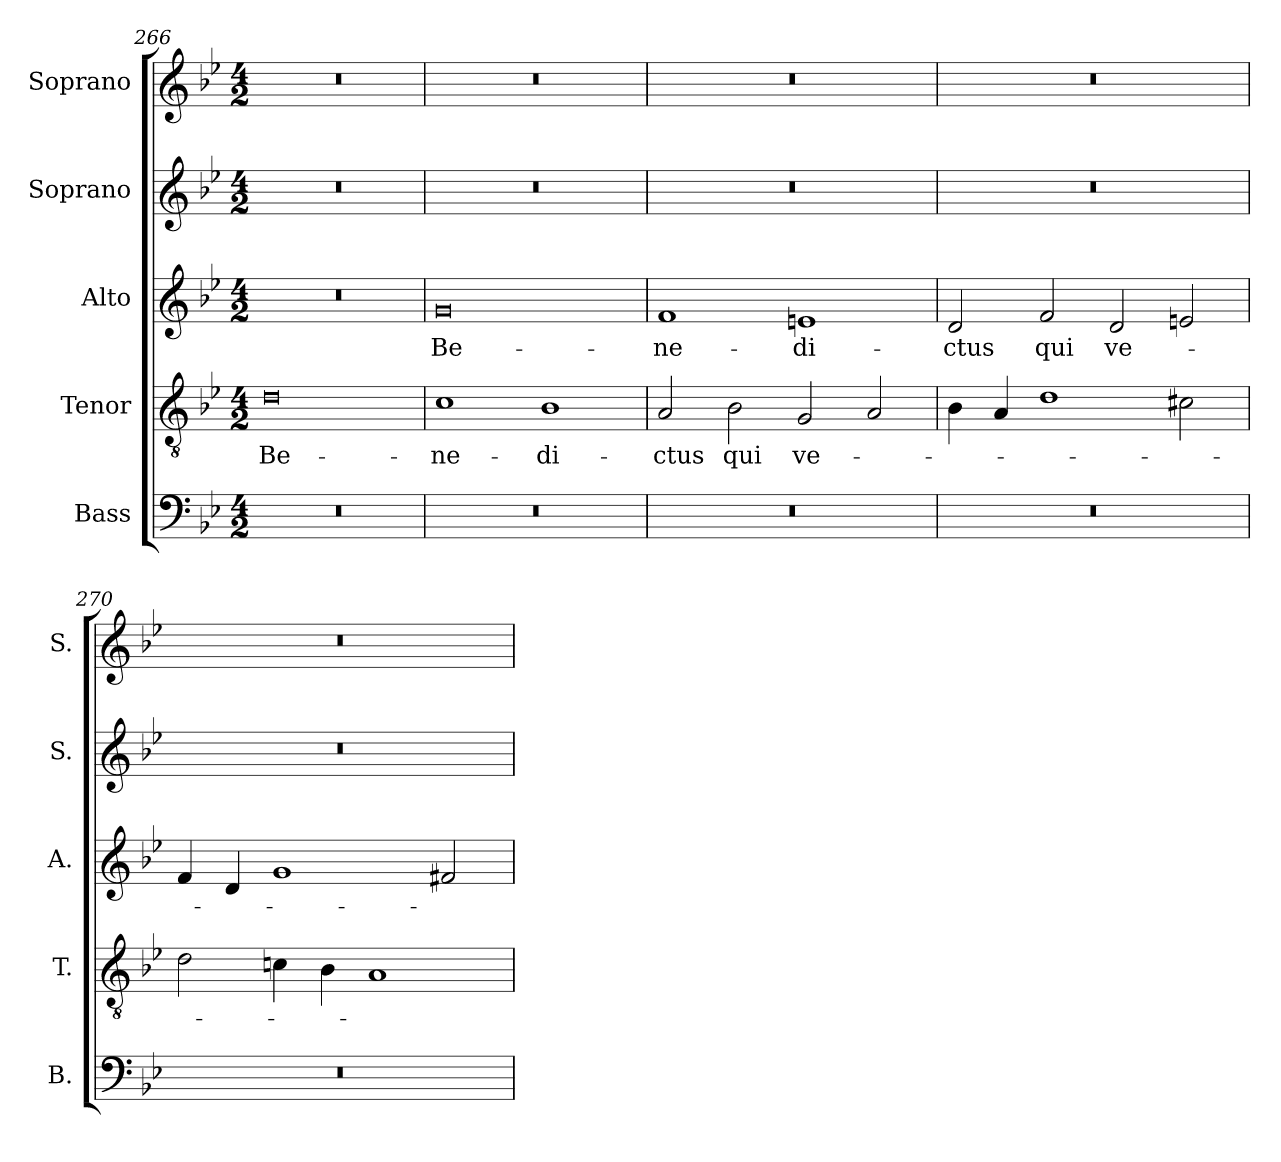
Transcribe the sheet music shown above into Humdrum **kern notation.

**kern	**kern	**text	**kern	**text	**kern	**kern
*part5	*part4	*part4	*part3	*part3	*part2	*part1
*staff5	*staff4	*staff4	*staff3	*staff3	*staff2	*staff1
*I"Bass	*I"Tenor	*	*I"Alto	*	*I"Soprano	*I"Soprano
*I'B.	*I'T.	*	*I'A.	*	*I'S.	*I'S.
!!LO:LB:g=z
*clefF4	*clefGv2	*	*clefG2	*	*clefG2	*clefG2
*	*ITrd7c12	*	*	*	*	*
*k[b-e-]	*k[b-e-]	*	*k[b-e-]	*	*k[b-e-]	*k[b-e-]
*B-:	*B-:	*	*B-:	*	*B-:	*B-:
*M4/2	*M4/2	*	*M4/2	*	*M4/2	*M4/2
*MM160	*MM160	*	*MM160	*	*MM160	*MM160
=266	=266	=266	=266	=266	=266	=266
!LO:N:vis=1	!	!	!	!	!	!
!	!	!LO:LY:b:color=#000000	!LO:N:vis=1	!	!LO:N:vis=1	!LO:N:vis=1
0r	0Di	Be-	0r	.	0r	0r
=267	=267	=267	=267	=267	=267	=267
!LO:N:vis=1	!	!	!	!	!	!
!	!	!LO:LY:b:color=#000000	!	!	!	!
!	!	!	!	!LO:LY:b:color=#000000	!LO:N:vis=1	!LO:N:vis=1
0r	1Ci	-ne-	0gi	Be-	0r	0r
!	!	!LO:LY:b:color=#000000	!	!	!	!
.	1BB-i	-di-	.	.	.	.
=268	=268	=268	=268	=268	=268	=268
!LO:N:vis=1	!	!	!	!	!	!
!	!	!LO:LY:b:color=#000000	!	!	!	!
!	!	!	!	!LO:LY:b:color=#000000	!LO:N:vis=1	!LO:N:vis=1
0r	2AAi/	-ctus	1fi	-ne-	0r	0r
!	!	!LO:LY:b:color=#000000	!	!	!	!
.	2BB-i\	qui	.	.	.	.
!	!	!LO:LY:b:color=#000000	!	!	!	!
!	!	!	!	!LO:LY:b:color=#000000	!	!
.	2GGi/	ve-	1eni	-di-	.	.
.	2AAi/	.	.	.	.	.
=269	=269	=269	=269	=269	=269	=269
!LO:N:vis=1	!	!	!	!	!	!
!	!	!	!	!LO:LY:b:color=#000000	!LO:N:vis=1	!LO:N:vis=1
0r	4BB-i\	.	2di/	-ctus	0r	0r
.	4AAi/	.	.	.	.	.
!	!	!	!	!LO:LY:b:color=#000000	!	!
.	1Di	.	2fi/	qui	.	.
!	!	!	!	!LO:LY:b:color=#000000	!	!
.	.	.	2di/	ve-	.	.
.	2C#Xi\	.	2eni/	.	.	.
=270	=270	=270	=270	=270	=270	=270
!LO:N:vis=1	!	!	!	!	!LO:N:vis=1	!LO:N:vis=1
0r	2Di\	.	4fi/	.	0r	0r
.	.	.	4di/	.	.	.
.	4Cni\	.	1gi	.	.	.
.	4BB-i\	.	.	.	.	.
.	1AAi	.	.	.	.	.
.	.	.	2f#Xi/	.	.	.
=	=	=	=	=	=	=
*-	*-	*-	*-	*-	*-	*-
